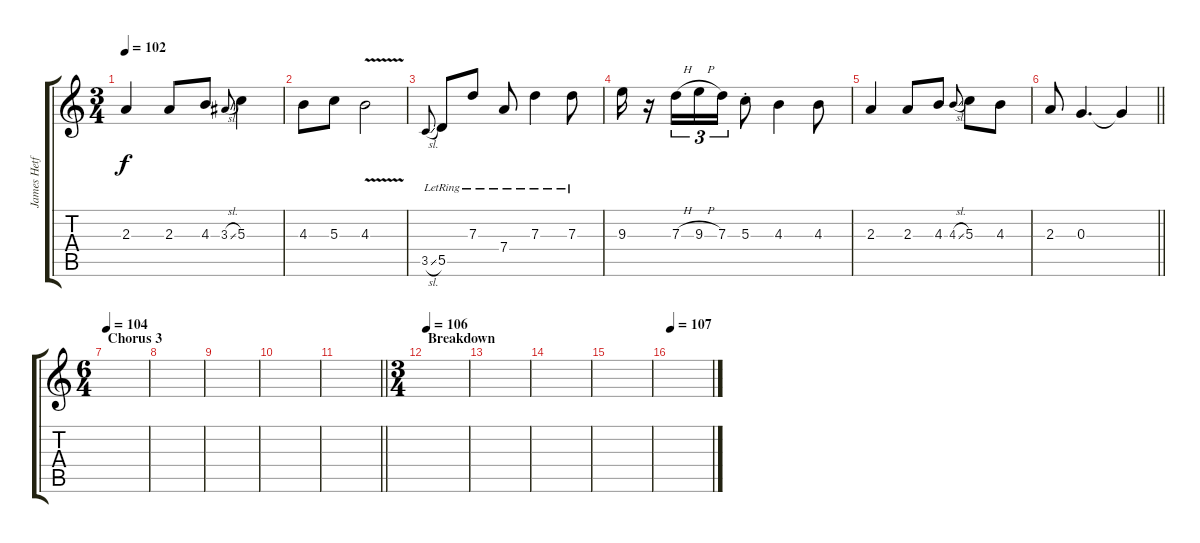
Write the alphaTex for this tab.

\track ("James Hetfield (Acoustic)" "James Hetf") {instrument acousticguitarsteel}
\staff {score tabs}
\tuning (E4 B3 G3 D3 A2 E2) {hide}
\ts (3 4)
\tempo 102
\clef g2
\ks c
2.3.4{dy f} 2.3.8 4.3.8 3.3{sl}.8{gr onbeat} 5.3.4 |
4.3.8 5.3.8 4.3{v}.2 |
3.5{sl}.8{gr onbeat} 5.5{lr}.8 7.3{lr}.8 7.4{lr}.8 7.3{lr}.4 7.3{lr}.8 |
9.3.16 r.16 7.3{h}.16{tu (3 2)} 9.3{h}.16{tu (3 2)} 7.3.16{tu (3 2)} 5.3{st}.8 4.3.4 4.3.8 |
2.3.4 2.3.8 4.3.8 4.3{sl}.8{gr onbeat} 5.3.8 4.3.8 |
\barLineRight lightlight
2.3.8 0.3.4{d} 0.3{t}.4 |
\ts (6 4)
\section ("" "Chorus 3")
\tempo 104
|
|
|
|
\barLineRight lightlight
|
\ts (3 4)
\section ("" "Breakdown")
\tempo 106
|
|
|
|
\tempo 107
